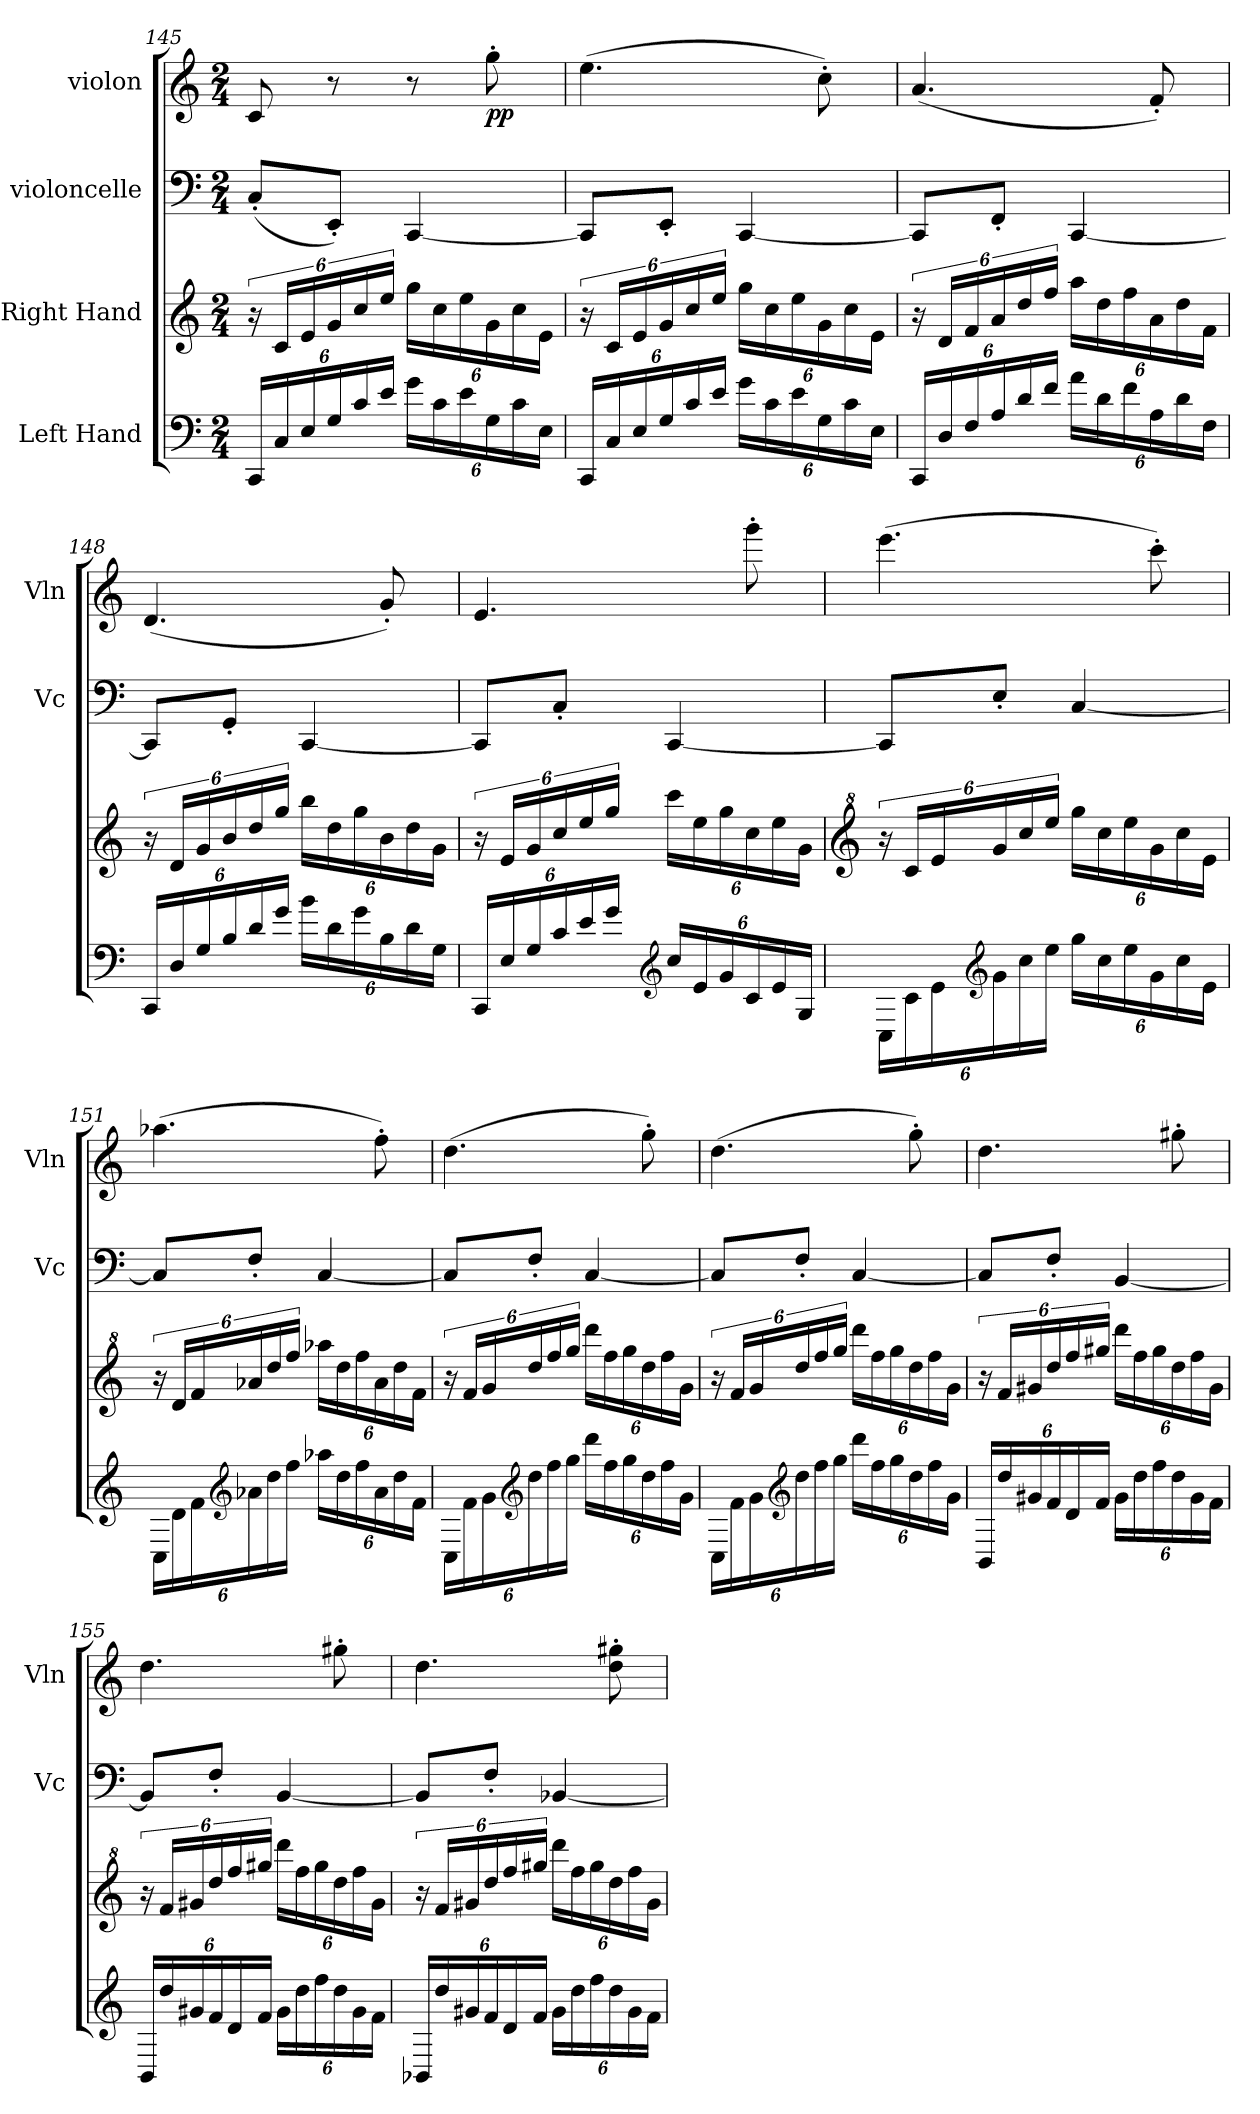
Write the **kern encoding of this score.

**kern	**kern	**kern	**kern	**dynam
*part4	*part3	*part2	*part1	*part1
*staff4	*staff3	*staff2	*staff1	*staff1
*I"Left Hand	*I"Right Hand	*I"violoncelle	*I"violon	*
*	*	*I'Vc	*I'Vln	*
*clefF4	*clefG2	*clefF4	*clefG2	*
*k[]	*k[]	*k[]	*k[]	*
*M2/4	*M2/4	*M2/4	*M2/4	*
*Xbrackettup	*	*	*	*
=145	=145	=145	=145	=145
24CC/LL	24r	(<8C'/L	8c/	.
24C/	24c/LL	.	.	.
24E/	24e/	.	.	.
*	*Xbrackettup	*	*	*
24G/	24g/	8EE'/J)	8r	.
24c/	24cc/	.	.	.
24e/JJ	24ee/JJ	.	.	.
24g\LL	24gg\LL	[4CC/	8r	.
24c\	24cc\	.	.	.
24e\	24ee\	.	.	.
!	!	!	!	!LO:DY:b
24G\	24g\	.	8gg'\	pp
24c\	24cc\	.	.	.
24E\JJ	24e\JJ	.	.	.
=146	=146	=146	=146	=146
*	*brackettup	*	*	*
24CC/LL	24r	8CC/L]	(>4.ee\	.
24C/	24c/LL	.	.	.
24E/	24e/	.	.	.
*	*Xbrackettup	*	*	*
24G/	24g/	8EE'/J	.	.
24c/	24cc/	.	.	.
24e/JJ	24ee/JJ	.	.	.
24g\LL	24gg\LL	[4CC/	.	.
24c\	24cc\	.	.	.
24e\	24ee\	.	.	.
24G\	24g\	.	8cc'\)	.
24c\	24cc\	.	.	.
24E\JJ	24e\JJ	.	.	.
!!LO:LB:g=z
=147	=147	=147	=147	=147
*	*brackettup	*	*	*
24CC/LL	24r	8CC/L]	(<4.a/	.
24D/	24d/LL	.	.	.
24F/	24f/	.	.	.
*	*Xbrackettup	*	*	*
24A/	24a/	8FF'/J	.	.
24d/	24dd/	.	.	.
24f/JJ	24ff/JJ	.	.	.
24a\LL	24aa\LL	[4CC/	.	.
24d\	24dd\	.	.	.
24f\	24ff\	.	.	.
24A\	24a\	.	8f'/)	.
24d\	24dd\	.	.	.
24F\JJ	24f\JJ	.	.	.
=148	=148	=148	=148	=148
*	*brackettup	*	*	*
24CC/LL	24r	8CC/L]	(<4.d/	.
24D/	24d/LL	.	.	.
24G/	24g/	.	.	.
*	*Xbrackettup	*	*	*
24B/	24b/	8GG'/J	.	.
24d/	24dd/	.	.	.
24g/JJ	24gg/JJ	.	.	.
24b\LL	24bb\LL	[4CC/	.	.
24d\	24dd\	.	.	.
24g\	24gg\	.	.	.
24B\	24b\	.	8g'/)	.
24d\	24dd\	.	.	.
24G\JJ	24g\JJ	.	.	.
=149	=149	=149	=149	=149
*	*brackettup	*	*	*
24CC/LL	24r	8CC/L]	4.e/	.
24E/	24e/LL	.	.	.
24G/	24g/	.	.	.
*	*Xbrackettup	*	*	*
24c/	24cc/	8C'/J	.	.
24e/	24ee/	.	.	.
24g/JJ	24gg/JJ	.	.	.
*clefG2	*	*	*	*
24cc/LL	24ccc\LL	[4CC/	.	.
24e/	24ee\	.	.	.
24g/	24gg\	.	.	.
24c/	24cc\	.	8ggg'\	.
24e/	24ee\	.	.	.
24G/JJ	24g\JJ	.	.	.
!!LO:LB:g=z
=150	=150	=150	=150	=150
*	*clefG^2	*	*	*
*	*brackettup	*	*	*
24C\LL	24r	8CC/L]	(>4.eee\	.
24c\	24cc/LL	.	.	.
24e\	24ee/	.	.	.
*clefG2	*	*	*	*
*	*Xbrackettup	*	*	*
24g\	24gg/	8E'/J	.	.
24cc\	24ccc/	.	.	.
24ee\JJ	24eee/JJ	.	.	.
24gg\LL	24ggg\LL	[4C/	.	.
24cc\	24ccc\	.	.	.
24ee\	24eee\	.	.	.
24g\	24gg\	.	8ccc'\)	.
24cc\	24ccc\	.	.	.
24e\JJ	24ee\JJ	.	.	.
=151	=151	=151	=151	=151
*	*brackettup	*	*	*
24C\LL	24r	8C/L]	(>4.aa-X\	.
24d\	24dd/LL	.	.	.
24f\	24ff/	.	.	.
*clefG2	*	*	*	*
*	*Xbrackettup	*	*	*
24a-X\	24aa-X/	8F'/J	.	.
24dd\	24ddd/	.	.	.
24ff\JJ	24fff/JJ	.	.	.
24aa-X\LL	24aaa-X\LL	[4C/	.	.
24dd\	24ddd\	.	.	.
24ff\	24fff\	.	.	.
24a-\	24aa-\	.	8ff'\)	.
24dd\	24ddd\	.	.	.
24f\JJ	24ff\JJ	.	.	.
=152	=152	=152	=152	=152
*	*brackettup	*	*	*
24C\LL	24r	8C/L]	(>4.dd\	.
24f\	24ff/LL	.	.	.
24g\	24gg/	.	.	.
*clefG2	*	*	*	*
*	*Xbrackettup	*	*	*
24dd\	24ddd/	8F'/J	.	.
24ff\	24fff/	.	.	.
24gg\JJ	24ggg/JJ	.	.	.
24ddd\LL	24dddd\LL	[4C/	.	.
24ff\	24fff\	.	.	.
24gg\	24ggg\	.	.	.
24dd\	24ddd\	.	8gg'\)	.
24ff\	24fff\	.	.	.
24g\JJ	24gg\JJ	.	.	.
!!LO:PB:g=z
=153	=153	=153	=153	=153
*	*brackettup	*	*	*
24C\LL	24r	8C/L]	(>4.dd\	.
24f\	24ff/LL	.	.	.
24g\	24gg/	.	.	.
*clefG2	*	*	*	*
*	*Xbrackettup	*	*	*
24dd\	24ddd/	8F'/J	.	.
24ff\	24fff/	.	.	.
24gg\JJ	24ggg/JJ	.	.	.
24ddd\LL	24dddd\LL	[4C/	.	.
24ff\	24fff\	.	.	.
24gg\	24ggg\	.	.	.
24dd\	24ddd\	.	8gg'\)	.
24ff\	24fff\	.	.	.
24g\JJ	24gg\JJ	.	.	.
=154	=154	=154	=154	=154
*	*brackettup	*	*	*
24BB/LL	24r	8C/L]	4.dd\	.
24dd/	24ff/LL	.	.	.
24g#X/	24gg#X/	.	.	.
*	*Xbrackettup	*	*	*
24f/	24ddd/	8F'/J	.	.
24d/	24fff/	.	.	.
24f/JJ	24ggg#X/JJ	.	.	.
24g#\LL	24dddd\LL	[4BB/	.	.
24dd\	24fff\	.	.	.
24ff\	24ggg#\	.	.	.
24dd\	24ddd\	.	8gg#X'\	.
24g#\	24fff\	.	.	.
24f\JJ	24gg#\JJ	.	.	.
=155	=155	=155	=155	=155
*	*brackettup	*	*	*
24BB/LL	24r	8BB/L]	4.dd\	.
24dd/	24ff/LL	.	.	.
24g#X/	24gg#X/	.	.	.
*	*Xbrackettup	*	*	*
24f/	24ddd/	8F'/J	.	.
24d/	24fff/	.	.	.
24f/JJ	24ggg#X/JJ	.	.	.
24g#\LL	24dddd\LL	[4BB/	.	.
24dd\	24fff\	.	.	.
24ff\	24ggg#\	.	.	.
24dd\	24ddd\	.	8gg#X'\	.
24g#\	24fff\	.	.	.
24f\JJ	24gg#\JJ	.	.	.
!!LO:PB:g=z
=156	=156	=156	=156	=156
*	*brackettup	*	*	*
24BB-X/LL	24r	8BB/L]	4.dd\	.
24dd/	24ff/LL	.	.	.
24g#X/	24gg#X/	.	.	.
*	*Xbrackettup	*	*	*
24f/	24ddd/	8F'/J	.	.
24d/	24fff/	.	.	.
24f/JJ	24ggg#X/JJ	.	.	.
24g#\LL	24dddd\LL	[4BB-X/	.	.
24dd\	24fff\	.	.	.
24ff\	24ggg#\	.	.	.
24dd\	24ddd\	.	8dd\' 8gg#X\'	.
24g#\	24fff\	.	.	.
24f\JJ	24gg#\JJ	.	.	.
=	=	=	=	=
*-	*-	*-	*-	*-
